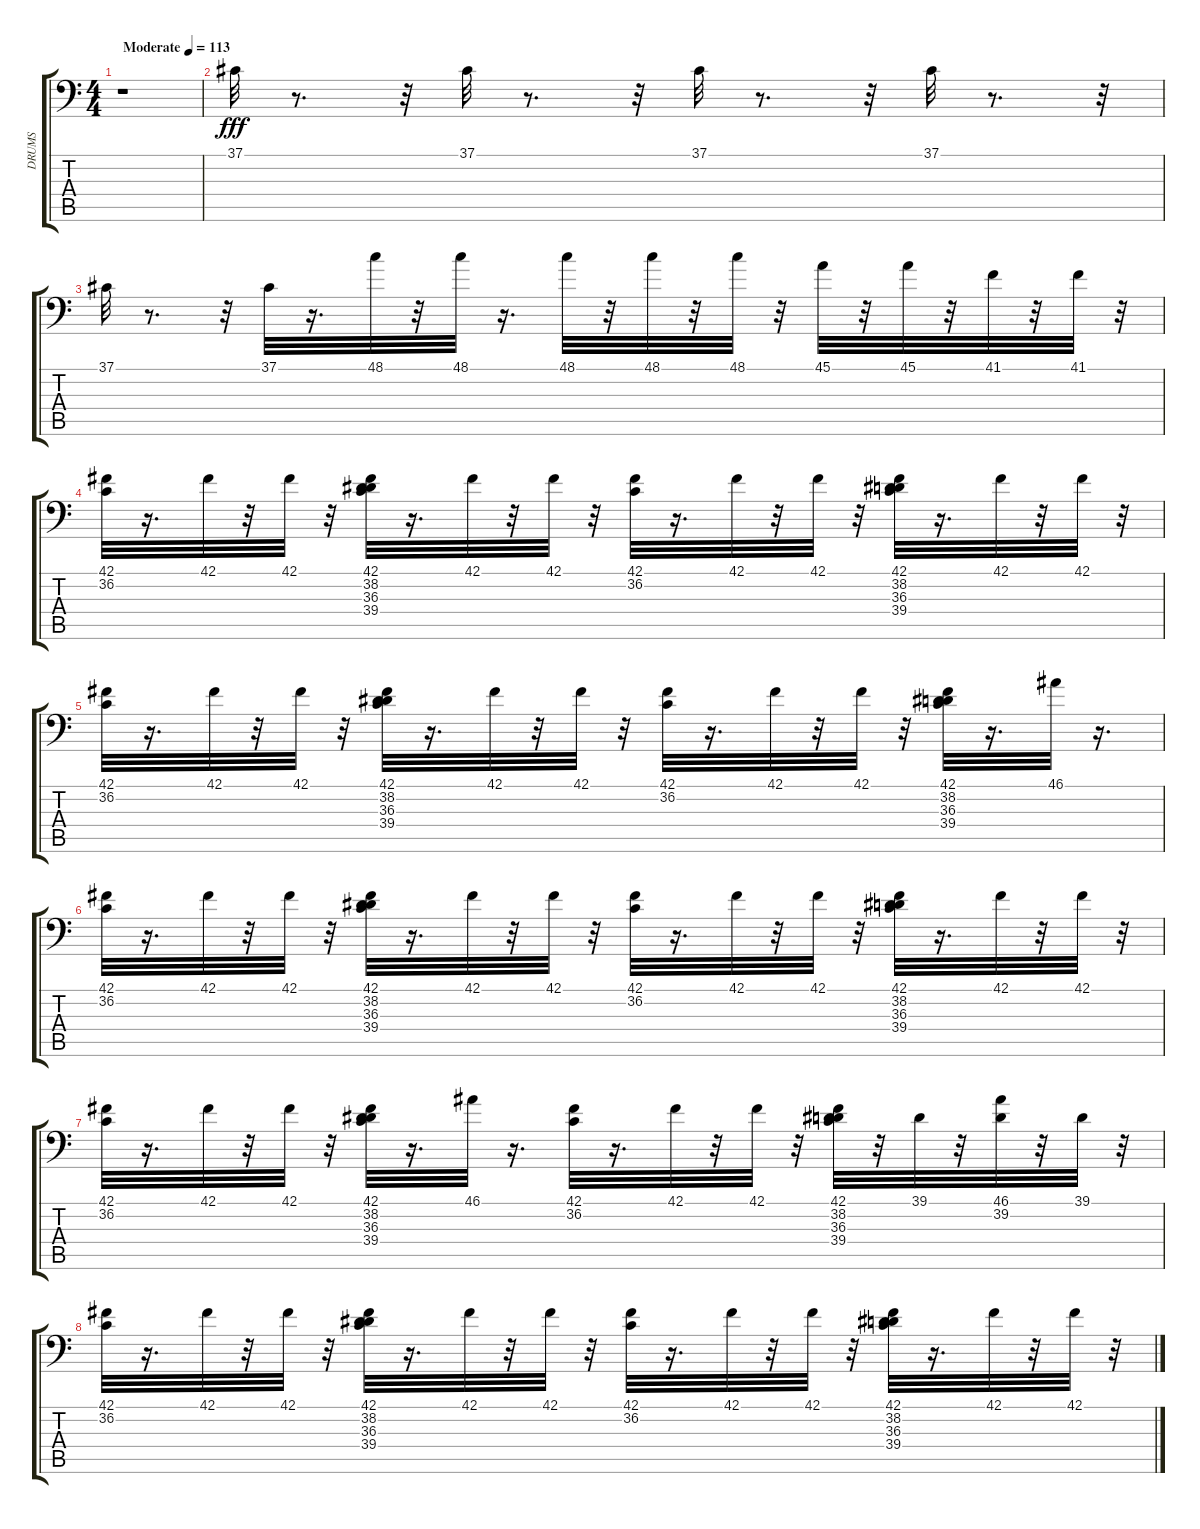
\track ("DRUMS" "DRUMS") {instrument acousticgrandpiano}
\staff {score tabs}
\tuning (C-1 C-1 C-1 C-1 C-1 C-1) {hide}
\ts (4 4)
\tempo (113 "Moderate")
\clef f4
\ks c
r.1{dy fff instrument acousticgrandpiano} |
37.1.32 r.8{d} r.32 37.1.32 r.8{d} r.32 37.1.32 r.8{d} r.32 37.1.32 r.8{d} r.32 |
37.1.32 r.8{d} r.32 37.1.32 r.16{d} 48.1.32 r.32 48.1.32 r.16{d} 48.1.32 r.32 48.1.32 r.32 48.1.32 r.32 45.1.32 r.32 45.1.32 r.32 41.1.32 r.32 41.1.32 r.32 |
(42.1 36.2).32 r.16{d} 42.1.32 r.32 42.1.32 r.32 (42.1 38.2 36.3 39.4).32 r.16{d} 42.1.32 r.32 42.1.32 r.32 (42.1 36.2).32 r.16{d} 42.1.32 r.32 42.1.32 r.32 (42.1 38.2 36.3 39.4).32 r.16{d} 42.1.32 r.32 42.1.32 r.32 |
(42.1 36.2).32 r.16{d} 42.1.32 r.32 42.1.32 r.32 (42.1 38.2 36.3 39.4).32 r.16{d} 42.1.32 r.32 42.1.32 r.32 (42.1 36.2).32 r.16{d} 42.1.32 r.32 42.1.32 r.32 (42.1 38.2 36.3 39.4).32 r.16{d} 46.1.32 r.16{d} |
(42.1 36.2).32 r.16{d} 42.1.32 r.32 42.1.32 r.32 (42.1 38.2 36.3 39.4).32 r.16{d} 42.1.32 r.32 42.1.32 r.32 (42.1 36.2).32 r.16{d} 42.1.32 r.32 42.1.32 r.32 (42.1 38.2 36.3 39.4).32 r.16{d} 42.1.32 r.32 42.1.32 r.32 |
(42.1 36.2).32 r.16{d} 42.1.32 r.32 42.1.32 r.32 (42.1 38.2 36.3 39.4).32 r.16{d} 46.1.32 r.16{d} (42.1 36.2).32 r.16{d} 42.1.32 r.32 42.1.32 r.32 (42.1 38.2 36.3 39.4).32 r.32 39.1.32 r.32 (46.1 39.2).32 r.32 39.1.32 r.32 |
(42.1 36.2).32 r.16{d} 42.1.32 r.32 42.1.32 r.32 (42.1 38.2 36.3 39.4).32 r.16{d} 42.1.32 r.32 42.1.32 r.32 (42.1 36.2).32 r.16{d} 42.1.32 r.32 42.1.32 r.32 (42.1 38.2 36.3 39.4).32 r.16{d} 42.1.32 r.32 42.1.32 r.32
